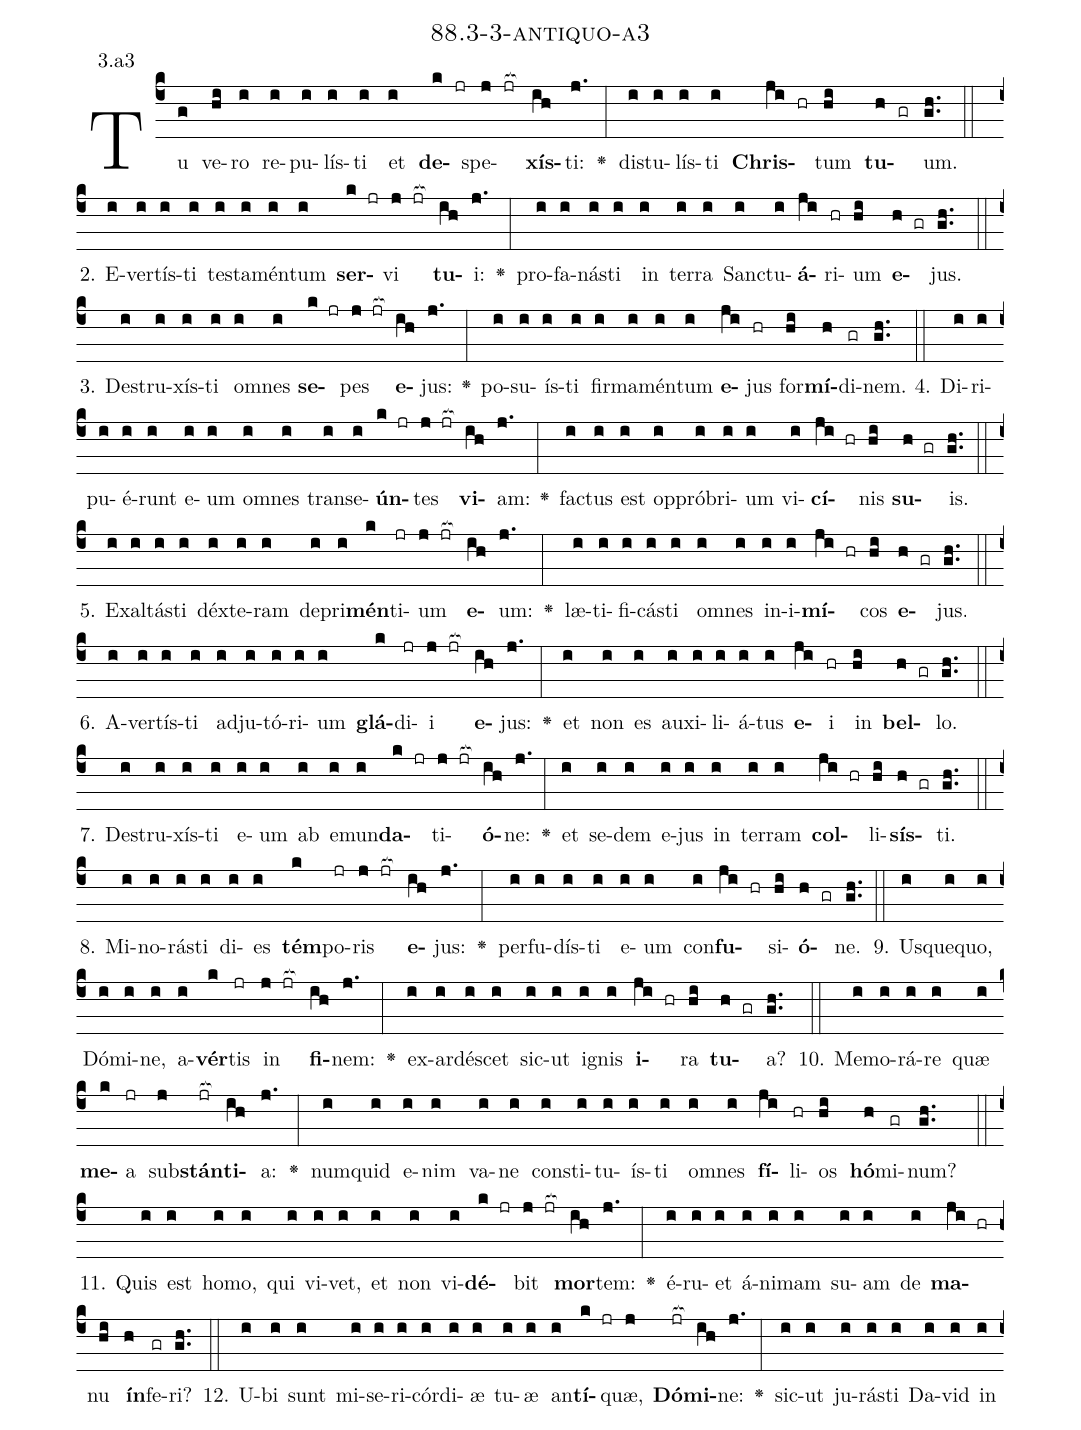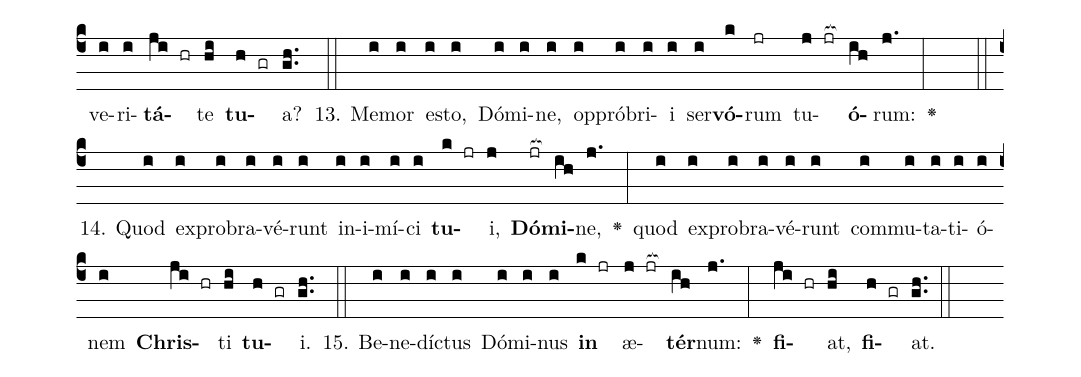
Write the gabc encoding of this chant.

name: 88.3-3-antiquo-a3;
annotation: 3.a3;
%%
(c4)Tu(g) ve(hi)ro(i) re(i)pu(i)lís(i)ti(i) et(i) <b>de</b>(k jr)spe(j jr[ocb:1{])<b>xís</b>(ih[ocb:0}])ti:(j.) <v>\greheightstar</v>(:) dis(i)tu(i)lís(i)ti(i) <b>Chris</b>(ji hr)tum(hi) <b>tu</b>(h gr)um.(gh..) (::)
2. E(i)ver(i)tís(i)ti(i) tes(i)ta(i)mén(i)tum(i) <b>ser</b>(k jr)vi(j jr[ocb:1{]) <b>tu</b>(ih[ocb:0}])i:(j.) <v>\greheightstar</v>(:) pro(i)fa(i)nás(i)ti(i) in(i) ter(i)ra(i) Sanc(i)tu(i)<b>á</b>(ji)ri(hr)um(hi) <b>e</b>(h gr)jus.(gh..) (::)
3. De(i)stru(i)xís(i)ti(i) om(i)nes(i) <b>se</b>(k jr)pes(j jr[ocb:1{]) <b>e</b>(ih[ocb:0}])jus:(j.) <v>\greheightstar</v>(:) po(i)su(i)ís(i)ti(i) fir(i)ma(i)mén(i)tum(i) <b>e</b>(ji)jus(hr) for(hi)<b>mí</b>(h)di(gr)nem.(gh..) (::)
4. Di(i)ri(i)pu(i)é(i)runt(i) e(i)um(i) om(i)nes(i) trans(i)e(i)<b>ún</b>(k jr)tes(j jr[ocb:1{]) <b>vi</b>(ih[ocb:0}])am:(j.) <v>\greheightstar</v>(:) fac(i)tus(i) est(i) op(i)pró(i)bri(i)um(i) vi(i)<b>cí</b>(ji hr)nis(hi) <b>su</b>(h gr)is.(gh..) (::)
5. Ex(i)al(i)tás(i)ti(i) déx(i)te(i)ram(i) de(i)pri(i)<b>mén</b>(k)ti(jr)um(j jr[ocb:1{]) <b>e</b>(ih[ocb:0}])um:(j.) <v>\greheightstar</v>(:) læ(i)ti(i)fi(i)cás(i)ti(i) om(i)nes(i) in(i)i(i)<b>mí</b>(ji hr)cos(hi) <b>e</b>(h gr)jus.(gh..) (::)
6. A(i)ver(i)tís(i)ti(i) ad(i)ju(i)tó(i)ri(i)um(i) <b>glá</b>(k)di(jr)i(j jr[ocb:1{]) <b>e</b>(ih[ocb:0}])jus:(j.) <v>\greheightstar</v>(:) et(i) non(i) es(i) au(i)xi(i)li(i)á(i)tus(i) <b>e</b>(ji)i(hr) in(hi) <b>bel</b>(h gr)lo.(gh..) (::)
7. De(i)stru(i)xís(i)ti(i) e(i)um(i) ab(i) e(i)mun(i)<b>da</b>(k jr)ti(j jr[ocb:1{])<b>ó</b>(ih[ocb:0}])ne:(j.) <v>\greheightstar</v>(:) et(i) se(i)dem(i) e(i)jus(i) in(i) ter(i)ram(i) <b>col</b>(ji hr)li(hi)<b>sís</b>(h gr)ti.(gh..) (::)
8. Mi(i)no(i)rás(i)ti(i) di(i)es(i) <b>tém</b>(k)po(jr)ris(j jr[ocb:1{]) <b>e</b>(ih[ocb:0}])jus:(j.) <v>\greheightstar</v>(:) per(i)fu(i)dís(i)ti(i) e(i)um(i) con(i)<b>fu</b>(ji hr)si(hi)<b>ó</b>(h gr)ne.(gh..) (::)
9. Us(i)que(i)quo,(i) Dó(i)mi(i)ne,(i) a(i)<b>vér</b>(k)tis(jr) in(j jr[ocb:1{]) <b>fi</b>(ih[ocb:0}])nem:(j.) <v>\greheightstar</v>(:) ex(i)ar(i)dé(i)scet(i) sic(i)ut(i) i(i)gnis(i) <b>i</b>(ji hr)ra(hi) <b>tu</b>(h gr)a?(gh..) (::)
10. Me(i)mo(i)rá(i)re(i) quæ(i) <b>me</b>(k)a(jr) sub(j)<b>stán</b>(jr[ocb:1{])<b>ti</b>(ih[ocb:0}])a:(j.) <v>\greheightstar</v>(:) num(i)quid(i) e(i)nim(i) va(i)ne(i) con(i)sti(i)tu(i)ís(i)ti(i) om(i)nes(i) <b>fí</b>(ji)li(hr)os(hi) <b>hó</b>(h)mi(gr)num?(gh..) (::)
11. Quis(i) est(i) ho(i)mo,(i) qui(i) vi(i)vet,(i) et(i) non(i) vi(i)<b>dé</b>(k jr)bit(j jr[ocb:1{]) <b>mor</b>(ih[ocb:0}])tem:(j.) <v>\greheightstar</v>(:) é(i)ru(i)et(i) á(i)ni(i)mam(i) su(i)am(i) de(i) <b>ma</b>(ji hr)nu(hi) <b>ín</b>(h)fe(gr)ri?(gh..) (::)
12. U(i)bi(i) sunt(i) mi(i)se(i)ri(i)cór(i)di(i)æ(i) tu(i)æ(i) an(i)<b>tí</b>(k jr)quæ,(j) <b>Dó</b>(jr[ocb:1{])<b>mi</b>(ih[ocb:0}])ne:(j.) <v>\greheightstar</v>(:) sic(i)ut(i) ju(i)rás(i)ti(i) Da(i)vid(i) in(i) ve(i)ri(i)<b>tá</b>(ji hr)te(hi) <b>tu</b>(h gr)a?(gh..) (::)
13. Me(i)mor(i) es(i)to,(i) Dó(i)mi(i)ne,(i) op(i)pró(i)bri(i)i(i) ser(i)<b>vó</b>(k)rum(jr) tu(j jr[ocb:1{])<b>ó</b>(ih[ocb:0}])rum:(j.) <v>\greheightstar</v>(:)  (::)
14. Quod(i) ex(i)pro(i)bra(i)vé(i)runt(i) in(i)i(i)mí(i)ci(i) <b>tu</b>(k jr)i,(j) <b>Dó</b>(jr[ocb:1{])<b>mi</b>(ih[ocb:0}])ne,(j.) <v>\greheightstar</v>(:) quod(i) ex(i)pro(i)bra(i)vé(i)runt(i) com(i)mu(i)ta(i)ti(i)ó(i)nem(i) <b>Chris</b>(ji hr)ti(hi) <b>tu</b>(h gr)i.(gh..) (::)
15. Be(i)ne(i)díc(i)tus(i) Dó(i)mi(i)nus(i) <b>in</b>(k jr) æ(j jr[ocb:1{])<b>tér</b>(ih[ocb:0}])num:(j.) <v>\greheightstar</v>(:) <b>fi</b>(ji hr)at,(hi) <b>fi</b>(h gr)at.(gh..) (::)
